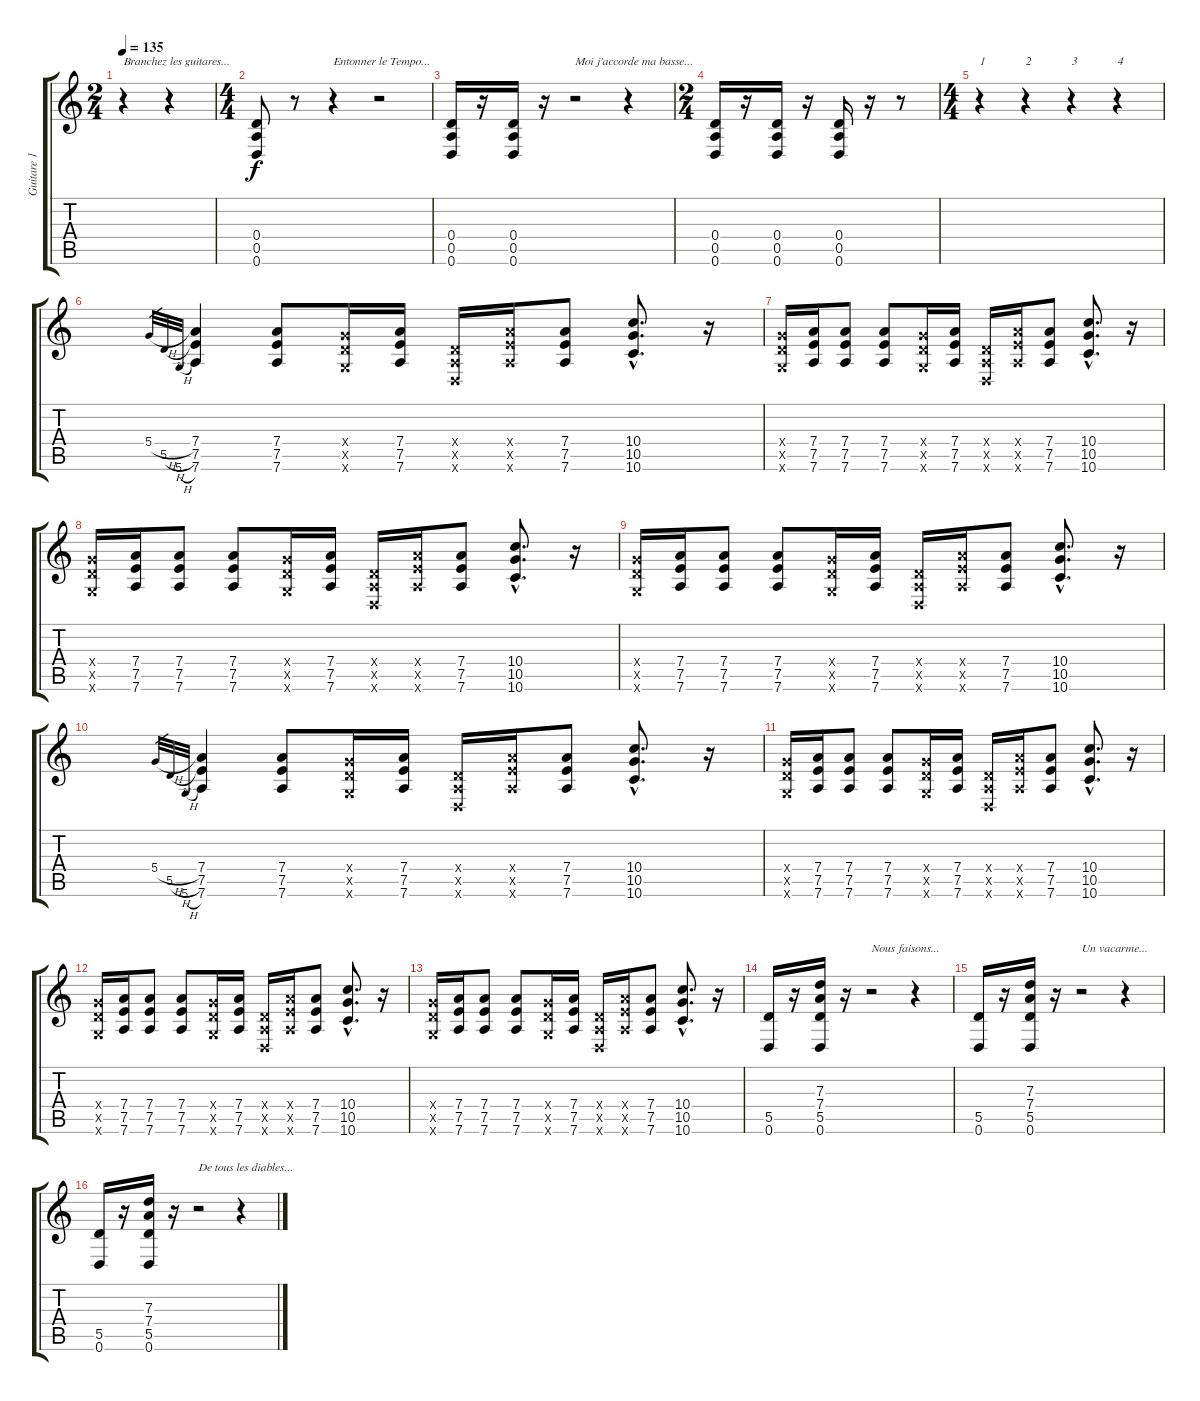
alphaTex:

\track ("Guitare 1" "Guitare 1") {instrument distortionguitar}
\staff {score tabs}
\tuning (E4 B3 G3 D3 A2 D2) {hide}
\ts (2 4)
\tempo 135
\clef g2
\ks c
r.4{txt "Branchez les guitares..." dy f instrument distortionguitar} r.4 |
\ts (4 4)
(0.4 0.5 0.6).8 r.8 r.4{txt "Entonner le Tempo..."} r.2 |
(0.4 0.5 0.6).16 r.16 (0.4 0.5 0.6).16 r.16 r.2{txt "Moi j'accorde ma basse..."} r.4 |
\ts (2 4)
(0.4 0.5 0.6).16 r.16 (0.4 0.5 0.6).16 r.16 (0.4 0.5 0.6).16 r.16 r.8 |
\ts (4 4)
r.4{txt "1"} r.4{txt "2"} r.4{txt "3"} r.4{txt "4"} |
5.4{h}.32{gr} 5.5{h}.32{gr} 5.6{h}.32{gr} (7.4 7.5 7.6).4 (7.4 7.5 7.6).8 (5.4{x} 5.5{x} 5.6{x}).16 (7.4 7.5 7.6).16 (0.4{x} 0.5{x} 0.6{x}).16 (7.4{x} 7.5{x} 7.6{x}).16 (7.4 7.5 7.6).8 (10.4{hac} 10.5{hac} 10.6{hac}).8{d} r.16 |
(5.4{x} 5.5{x} 5.6{x}).16 (7.4 7.5 7.6).16 (7.4 7.5 7.6).8 (7.4 7.5 7.6).8 (5.4{x} 5.5{x} 5.6{x}).16 (7.4 7.5 7.6).16 (0.4{x} 0.5{x} 0.6{x}).16 (7.4{x} 7.5{x} 7.6{x}).16 (7.4 7.5 7.6).8 (10.4{hac} 10.5{hac} 10.6{hac}).8{d} r.16 |
(5.4{x} 5.5{x} 5.6{x}).16 (7.4 7.5 7.6).16 (7.4 7.5 7.6).8 (7.4 7.5 7.6).8 (5.4{x} 5.5{x} 5.6{x}).16 (7.4 7.5 7.6).16 (0.4{x} 0.5{x} 0.6{x}).16 (7.4{x} 7.5{x} 7.6{x}).16 (7.4 7.5 7.6).8 (10.4{hac} 10.5{hac} 10.6{hac}).8{d} r.16 |
(5.4{x} 5.5{x} 5.6{x}).16 (7.4 7.5 7.6).16 (7.4 7.5 7.6).8 (7.4 7.5 7.6).8 (5.4{x} 5.5{x} 5.6{x}).16 (7.4 7.5 7.6).16 (0.4{x} 0.5{x} 0.6{x}).16 (7.4{x} 7.5{x} 7.6{x}).16 (7.4 7.5 7.6).8 (10.4{hac} 10.5{hac} 10.6{hac}).8{d} r.16 |
5.4{h}.32{gr} 5.5{h}.32{gr} 5.6{h}.32{gr} (7.4 7.5 7.6).4 (7.4 7.5 7.6).8 (5.4{x} 5.5{x} 5.6{x}).16 (7.4 7.5 7.6).16 (0.4{x} 0.5{x} 0.6{x}).16 (7.4{x} 7.5{x} 7.6{x}).16 (7.4 7.5 7.6).8 (10.4{hac} 10.5{hac} 10.6{hac}).8{d} r.16 |
(5.4{x} 5.5{x} 5.6{x}).16 (7.4 7.5 7.6).16 (7.4 7.5 7.6).8 (7.4 7.5 7.6).8 (5.4{x} 5.5{x} 5.6{x}).16 (7.4 7.5 7.6).16 (0.4{x} 0.5{x} 0.6{x}).16 (7.4{x} 7.5{x} 7.6{x}).16 (7.4 7.5 7.6).8 (10.4{hac} 10.5{hac} 10.6{hac}).8{d} r.16 |
(5.4{x} 5.5{x} 5.6{x}).16 (7.4 7.5 7.6).16 (7.4 7.5 7.6).8 (7.4 7.5 7.6).8 (5.4{x} 5.5{x} 5.6{x}).16 (7.4 7.5 7.6).16 (0.4{x} 0.5{x} 0.6{x}).16 (7.4{x} 7.5{x} 7.6{x}).16 (7.4 7.5 7.6).8 (10.4{hac} 10.5{hac} 10.6{hac}).8{d} r.16 |
(5.4{x} 5.5{x} 5.6{x}).16 (7.4 7.5 7.6).16 (7.4 7.5 7.6).8 (7.4 7.5 7.6).8 (5.4{x} 5.5{x} 5.6{x}).16 (7.4 7.5 7.6).16 (0.4{x} 0.5{x} 0.6{x}).16 (7.4{x} 7.5{x} 7.6{x}).16 (7.4 7.5 7.6).8 (10.4{hac} 10.5{hac} 10.6{hac}).8{d} r.16 |
(5.5 0.6).16 r.16 (7.3 7.4 5.5 0.6).16 r.16 r.2{txt "Nous faisons..."} r.4 |
(5.5 0.6).16 r.16 (7.3 7.4 5.5 0.6).16 r.16 r.2{txt "Un vacarme..."} r.4 |
(5.5 0.6).16 r.16 (7.3 7.4 5.5 0.6).16 r.16 r.2{txt "De tous les diables..."} r.4
